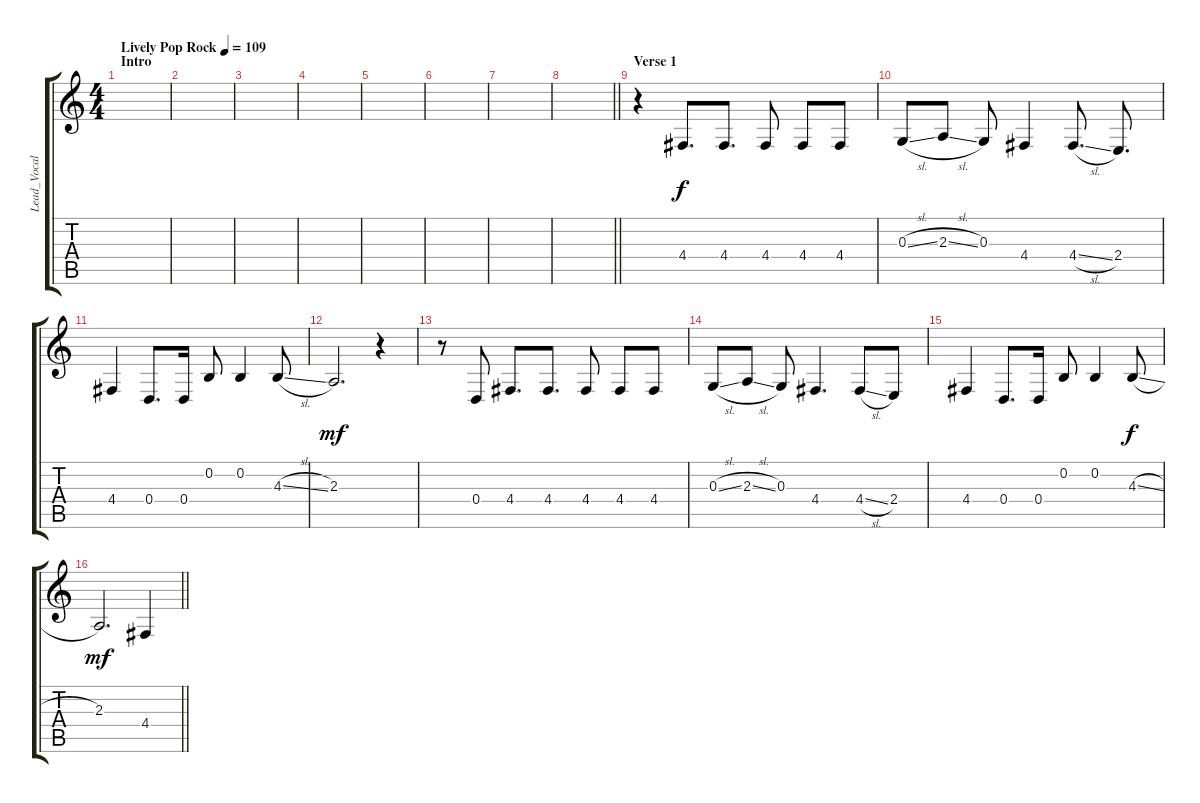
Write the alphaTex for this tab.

\track ("Lead_Vocals (Tim Wheeler)" "Lead_Vocal") {instrument bassoon}
\staff {score tabs}
\tuning (E4 B3 G3 D3 A2 E2) {hide}
\ts (4 4)
\section ("" "Intro")
\tempo (109 "Lively Pop Rock")
\clef g2
\ks c
|
|
|
|
|
|
|
\barLineRight lightlight
|
\section ("" "Verse 1")
r.4 4.4.8{d} 4.4.8{d} 4.4.8 4.4.8 4.4.8 |
0.3{sl}.8 2.3{sl}.8 0.3.8 4.4.4 4.4{sl}.8{d} 2.4.8{d} |
4.4.4 0.4.8{d} 0.4.16 0.2.8 0.2.4 4.3{sl}.8{dy f} |
2.3.2{d dy mf} r.4 |
r.8 0.4.8 4.4.8{d} 4.4.8{d} 4.4.8 4.4.8 4.4.8 |
0.3{sl}.8 2.3{sl}.8 0.3.8 4.4.4{d} 4.4{sl}.8 2.4.8 |
4.4.4 0.4.8{d} 0.4.16 0.2.8 0.2.4 4.3{sl}.8{dy f} |
\barLineRight lightlight
2.3.2{d dy mf} 4.4.4
